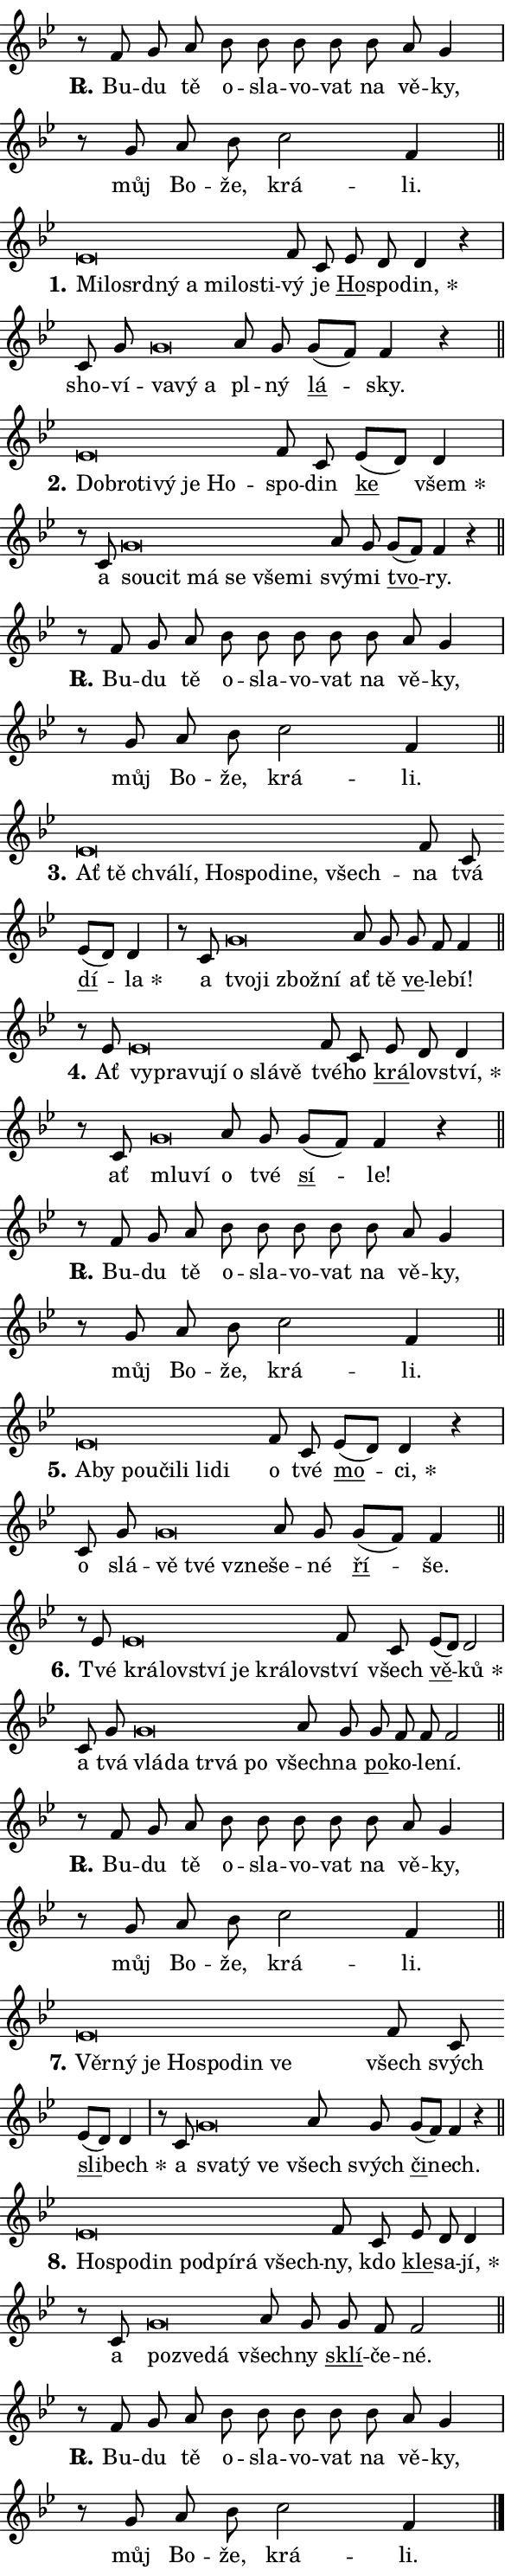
\version "2.24.0"
\header { tagline = "" }
\paper {
  indent = 0\cm
  top-margin = 0\cm
  right-margin = 0.13\cm % to fit lyric hyphens
  bottom-margin = 0\cm
  left-margin = 0\cm
  paper-width = 10\cm
  page-breaking = #ly:one-page-breaking
  system-system-spacing.basic-distance = #11
  score-system-spacing.basic-distance = #11
  ragged-last = ##f
}


%% Author: Thomas Morley
%% https://lists.gnu.org/archive/html/lilypond-user/2020-05/msg00002.html
#(define (line-position grob)
"Returns position of @var[grob} in current system:
   @code{'start}, if at first time-step
   @code{'end}, if at last time-step
   @code{'middle} otherwise
"
  (let* ((col (ly:item-get-column grob))
         (ln (ly:grob-object col 'left-neighbor))
         (rn (ly:grob-object col 'right-neighbor))
         (col-to-check-left (if (ly:grob? ln) ln col))
         (col-to-check-right (if (ly:grob? rn) rn col))
         (break-dir-left
           (and
             (ly:grob-property col-to-check-left 'non-musical #f)
             (ly:item-break-dir col-to-check-left)))
         (break-dir-right
           (and
             (ly:grob-property col-to-check-right 'non-musical #f)
             (ly:item-break-dir col-to-check-right))))
        (cond ((eqv? 1 break-dir-left) 'start)
              ((eqv? -1 break-dir-right) 'end)
              (else 'middle))))

#(define (tranparent-at-line-position vctor)
  (lambda (grob)
  "Relying on @code{line-position} select the relevant enry from @var{vctor}.
Used to determine transparency,"
    (case (line-position grob)
      ((end) (not (vector-ref vctor 0)))
      ((middle) (not (vector-ref vctor 1)))
      ((start) (not (vector-ref vctor 2))))))

noteHeadBreakVisibility =
#(define-music-function (break-visibility)(vector?)
"Makes @code{NoteHead}s transparent relying on @var{break-visibility}"
#{
  \override NoteHead.transparent =
    #(tranparent-at-line-position break-visibility)
#})

#(define delete-ledgers-for-transparent-note-heads
  (lambda (grob)
    "Reads whether a @code{NoteHead} is transparent.
If so this @code{NoteHead} is removed from @code{'note-heads} from
@var{grob}, which is supposed to be @code{LedgerLineSpanner}.
As a result ledgers are not printed for this @code{NoteHead}"
    (let* ((nhds-array (ly:grob-object grob 'note-heads))
           (nhds-list
             (if (ly:grob-array? nhds-array)
                 (ly:grob-array->list nhds-array)
                 '()))
           ;; Relies on the transparent-property being done before
           ;; Staff.LedgerLineSpanner.after-line-breaking is executed.
           ;; This is fragile ...
           (to-keep
             (remove
               (lambda (nhd)
                 (ly:grob-property nhd 'transparent #f))
               nhds-list)))
      ;; TODO find a better method to iterate over grob-arrays, similiar
      ;; to filter/remove etc for lists
      ;; For now rebuilt from scratch
      (set! (ly:grob-object grob 'note-heads)  '())
      (for-each
        (lambda (nhd)
          (ly:pointer-group-interface::add-grob grob 'note-heads nhd))
        to-keep))))

squashNotes = {
  \override NoteHead.X-extent = #'(-0.2 . 0.2)
  \override NoteHead.Y-extent = #'(-0.75 . 0)
  \override NoteHead.stencil =
    #(lambda (grob)
       (let ((pos (ly:grob-property grob 'staff-position)))
         (begin
           (if (< pos -7) (display "ERROR: Lower brevis then expected\n") (display ""))
           (if (<= pos -6) ly:text-interface::print ly:note-head::print))))
}
unSquashNotes = {
  \revert NoteHead.X-extent
  \revert NoteHead.Y-extent
  \revert NoteHead.stencil
}

hideNotes = \noteHeadBreakVisibility #begin-of-line-visible
unHideNotes = \noteHeadBreakVisibility #all-visible

% work-around for resetting accidentals
% https://lilypond.org/doc/v2.23/Documentation/notation/displaying-rhythms#unmetered-music
cadenzaMeasure = {
  \cadenzaOff
  \partial 1024 s1024
  \cadenzaOn
}

#(define-markup-command (accent layout props text) (markup?)
  "Underline accented syllable"
  (interpret-markup layout props
    #{\markup \override #'(offset . 4.3) \underline { #text }#}))

responsum = \markup \concat {
  "R" \hspace #-1.05 \path #0.1 #'((moveto 0 0.07) (lineto 0.9 0.8)) \hspace #0.05 "."
}

spaceSize = #0.6828661417322834 % exact space size for TeX Gyre Schola

\layout {
  \context {
    \Staff
    \remove "Time_signature_engraver"
    \override LedgerLineSpanner.after-line-breaking = #delete-ledgers-for-transparent-note-heads
  }
  \context {
    \Lyrics {
      \override LyricSpace.minimum-distance = \spaceSize
      \override LyricText.font-name = #"TeX Gyre Schola"
      \override LyricText.font-size = 1
      \override StanzaNumber.font-name = #"TeX Gyre Schola Bold"
      \override StanzaNumber.font-size = 1
    }
  }
  \context {
    \Score 
    \override NoteHead.text =
      #(lambda (grob) 
        (let ((pos (ly:grob-property grob 'staff-position)))
          #{\markup {
            \combine
              \halign #-0.55 \raise #(if (= pos -6) 0 0.5) \override #'(thickness . 2) \draw-line #'(3.2 . 0)
              \musicglyph "noteheads.sM1"
          }#}))
  }
}

% magnetic-lyrics.ily
%
%   written by
%     Jean Abou Samra <jean@abou-samra.fr>
%     Werner Lemberg <wl@gnu.org>
%
%   adapted by
%     Jiri Hon <jiri.hon@gmail.com>
%
% Version 2022-Apr-15

% https://www.mail-archive.com/lilypond-user@gnu.org/msg149350.html

#(define (Left_hyphen_pointer_engraver context)
   "Collect syllable-hyphen-syllable occurrences in lyrics and store
them in properties.  This engraver only looks to the left.  For
example, if the lyrics input is @code{foo -- bar}, it does the
following.

@itemize @bullet
@item
Set the @code{text} property of the @code{LyricHyphen} grob between
@q{foo} and @q{bar} to @code{foo}.

@item
Set the @code{left-hyphen} property of the @code{LyricText} grob with
text @q{foo} to the @code{LyricHyphen} grob between @q{foo} and
@q{bar}.
@end itemize

Use this auxiliary engraver in combination with the
@code{lyric-@/text::@/apply-@/magnetic-@/offset!} hook."
   (let ((hyphen #f)
         (text #f))
     (make-engraver
      (acknowledgers
       ((lyric-syllable-interface engraver grob source-engraver)
        (set! text grob)))
      (end-acknowledgers
       ((lyric-hyphen-interface engraver grob source-engraver)
        ;(when (not (grob::has-interface grob 'lyric-space-interface))
          (set! hyphen grob)));)
      ((stop-translation-timestep engraver)
       (when (and text hyphen)
         (ly:grob-set-object! text 'left-hyphen hyphen))
       (set! text #f)
       (set! hyphen #f)))))

#(define (lyric-text::apply-magnetic-offset! grob)
   "If the space between two syllables is less than the value in
property @code{LyricText@/.details@/.squash-threshold}, move the right
syllable to the left so that it gets concatenated with the left
syllable.

Use this function as a hook for
@code{LyricText@/.after-@/line-@/breaking} if the
@code{Left_@/hyphen_@/pointer_@/engraver} is active."
   (let ((hyphen (ly:grob-object grob 'left-hyphen #f)))
     (when hyphen
       (let ((left-text (ly:spanner-bound hyphen LEFT)))
         (when (grob::has-interface left-text 'lyric-syllable-interface)
           (let* ((common (ly:grob-common-refpoint grob left-text X))
                  (this-x-ext (ly:grob-extent grob common X))
                  (left-x-ext
                   (begin
                     ;; Trigger magnetism for left-text.
                     (ly:grob-property left-text 'after-line-breaking)
                     (ly:grob-extent left-text common X)))
                  ;; `delta` is the gap width between two syllables.
                  (delta (- (interval-start this-x-ext)
                            (interval-end left-x-ext)))
                  (details (ly:grob-property grob 'details))
                  (threshold (assoc-get 'squash-threshold details 0.2)))
             (when (< delta threshold)
               (let* (;; We have to manipulate the input text so that
                      ;; ligatures crossing syllable boundaries are not
                      ;; disabled.  For languages based on the Latin
                      ;; script this is essentially a beautification.
                      ;; However, for non-Western scripts it can be a
                      ;; necessity.
                      (lt (ly:grob-property left-text 'text))
                      (rt (ly:grob-property grob 'text))
                      (is-space (grob::has-interface hyphen 'lyric-space-interface))
                      (space (if is-space " " ""))
                      (extra-delta (if is-space spaceSize 0))
                      ;; Append new syllable.
                      (ltrt-space (if (and (string? lt) (string? rt))
                                (string-append lt space rt)
                                (make-concat-markup (list lt space rt))))
                      ;; Right-align `ltrt` to the right side.
                      (ltrt-space-markup (grob-interpret-markup
                               grob
                               (make-translate-markup
                                (cons (interval-length this-x-ext) 0)
                                (make-right-align-markup ltrt-space)))))
                 (begin
                   ;; Don't print `left-text`.
                   (ly:grob-set-property! left-text 'stencil #f)
                   ;; Set text and stencil (which holds all collected
                   ;; syllables so far) and shift it to the left.
                   (ly:grob-set-property! grob 'text ltrt-space)
                   (ly:grob-set-property! grob 'stencil ltrt-space-markup)
                   (ly:grob-translate-axis! grob (- (- delta extra-delta)) X))))))))))


#(define (lyric-hyphen::displace-bounds-first grob)
   ;; Make very sure this callback isn't triggered too early.
   (let ((left (ly:spanner-bound grob LEFT))
         (right (ly:spanner-bound grob RIGHT)))
     (ly:grob-property left 'after-line-breaking)
     (ly:grob-property right 'after-line-breaking)
     (ly:lyric-hyphen::print grob)))

squashThreshold = #0.4

\layout {
  \context {
    \Lyrics
    \consists #Left_hyphen_pointer_engraver
    \override LyricText.after-line-breaking =
      #lyric-text::apply-magnetic-offset!
    \override LyricHyphen.stencil = #lyric-hyphen::displace-bounds-first
    \override LyricText.details.squash-threshold = \squashThreshold
    \override LyricHyphen.minimum-distance = 0
    \override LyricHyphen.minimum-length = \squashThreshold
  }
}

squashText = \override LyricText.details.squash-threshold = 9999
unSquashText = \override LyricText.details.squash-threshold = \squashThreshold

leftText = \override LyricText.self-alignment-X = #LEFT
unLeftText = \revert LyricText.self-alignment-X

starOffset = #(lambda (grob) 
                (let ((x_offset (ly:self-alignment-interface::aligned-on-x-parent grob)))
                  (if (= x_offset 0) 0 (+ x_offset 1.2))))

star = #(define-music-function (syllable)(string?)
"Append star separator at the end of a syllable"
#{
  \once \override LyricText.X-offset = #starOffset
  \lyricmode { \markup {
    #syllable
    \override #'((font-name . "TeX Gyre Schola Bold")) \hspace #0.2 \lower #0.65 \larger "*"
  } }
#})

starAccent = #(define-music-function (syllable)(string?)
"Append star separator at the end of a syllable and make accent"
#{
  \once \override LyricText.X-offset = #starOffset
  \lyricmode { \markup {
    \accent #syllable
    \override #'((font-name . "TeX Gyre Schola Bold")) \hspace #0.2 \lower #0.65 \larger "*"
  } }
#})

breath = #(define-music-function (syllable)(string?)
"Append breathing indicator at the end of a syllable"
#{
  \lyricmode { \markup { #syllable "+" } }
#})

optionalBreath = #(define-music-function (syllable)(string?)
"Append optional breathing indicator at the end of a syllable"
#{
  \lyricmode { \markup { #syllable "(+)" } }
#})


\score {
    <<
        \new Voice = "melody" { \cadenzaOn \key bes \major \relative { r8 f' g a bes bes bes bes \bar "" bes a g4 \cadenzaMeasure \bar "|" r8 g a bes \bar "" c2 f,4 \cadenzaMeasure \bar "||" \break } }
        \new Lyrics \lyricsto "melody" { \lyricmode { \set stanza = \responsum
Bu -- du tě o -- sla -- vo -- vat na vě -- ky, můj Bo -- že, krá -- li. } }
    >>
    \layout {}
}

\score {
    <<
        \new Voice = "melody" { \cadenzaOn \key bes \major \relative { \squashNotes es'\breve*1/16 \hideNotes \breve*1/16 \bar "" \breve*1/16 \bar "" \breve*1/16 \bar "" \breve*1/16 \bar "" \breve*1/16 \bar "" \breve*1/16 \breve*1/16 \bar "" \unHideNotes \unSquashNotes f8 c \bar "" es d d4 r \cadenzaMeasure \bar "|" c8 g' \bar "" \squashNotes g\breve*1/16 \hideNotes \breve*1/16 \breve*1/16 \bar "" \unHideNotes \unSquashNotes a8 g \bar "" g[( f)] f4 r \cadenzaMeasure \bar "||" \break } }
        \new Lyrics \lyricsto "melody" { \lyricmode { \set stanza = "1."
\leftText Mi -- \squashText lo -- srd -- ný a mi -- lo -- sti -- \unLeftText \unSquashText vý je \markup \accent Ho -- spo -- \star din, sho -- ví -- \leftText va -- \squashText vý a \unLeftText \unSquashText pl -- ný \markup \accent lá -- sky. } }
    >>
    \layout {}
}

\score {
    <<
        \new Voice = "melody" { \cadenzaOn \key bes \major \relative { \squashNotes es'\breve*1/16 \hideNotes \breve*1/16 \bar "" \breve*1/16 \bar "" \breve*1/16 \bar "" \breve*1/16 \breve*1/16 \bar "" \unHideNotes \unSquashNotes f8 c \bar "" es[( d)] d4 \cadenzaMeasure \bar "|" r8 c8 \squashNotes g'\breve*1/16 \hideNotes \breve*1/16 \bar "" \breve*1/16 \bar "" \breve*1/16 \bar "" \breve*1/16 \breve*1/16 \bar "" \unHideNotes \unSquashNotes a8 g \bar "" g[( f)] f4 r \cadenzaMeasure \bar "||" \break } }
        \new Lyrics \lyricsto "melody" { \lyricmode { \set stanza = "2."
\leftText Dob -- \squashText ro -- ti -- vý je Ho -- \unLeftText \unSquashText spo -- din \markup \accent ke \star všem a \leftText sou -- \squashText cit má se vše -- mi \unLeftText \unSquashText svý -- mi \markup \accent tvo -- ry. } }
    >>
    \layout {}
}

\score {
    <<
        \new Voice = "melody" { \cadenzaOn \key bes \major \relative { r8 f' g a bes bes bes bes \bar "" bes a g4 \cadenzaMeasure \bar "|" r8 g a bes \bar "" c2 f,4 \cadenzaMeasure \bar "||" \break } }
        \new Lyrics \lyricsto "melody" { \lyricmode { \set stanza = \responsum
Bu -- du tě o -- sla -- vo -- vat na vě -- ky, můj Bo -- že, krá -- li. } }
    >>
    \layout {}
}

\score {
    <<
        \new Voice = "melody" { \cadenzaOn \key bes \major \relative { \squashNotes es'\breve*1/16 \hideNotes \breve*1/16 \bar "" \breve*1/16 \bar "" \breve*1/16 \bar "" \breve*1/16 \bar "" \breve*1/16 \bar "" \breve*1/16 \bar "" \breve*1/16 \breve*1/16 \bar "" \unHideNotes \unSquashNotes f8 c \bar "" es[( d)] d4 \cadenzaMeasure \bar "|" r8 c8 \squashNotes g'\breve*1/16 \hideNotes \breve*1/16 \bar "" \breve*1/16 \breve*1/16 \bar "" \unHideNotes \unSquashNotes a8 g \bar "" g f f4 \cadenzaMeasure \bar "||" \break } }
        \new Lyrics \lyricsto "melody" { \lyricmode { \set stanza = "3."
\leftText Ať \squashText tě chvá -- lí, Ho -- spo -- di -- ne, všech -- \unLeftText \unSquashText na tvá \markup \accent dí -- \star la a \leftText tvo -- \squashText ji zbož -- ní \unLeftText \unSquashText ať tě \markup \accent ve -- le -- bí! } }
    >>
    \layout {}
}

\score {
    <<
        \new Voice = "melody" { \cadenzaOn \key bes \major \relative { r8 es'8 \squashNotes es\breve*1/16 \hideNotes \breve*1/16 \bar "" \breve*1/16 \bar "" \breve*1/16 \bar "" \breve*1/16 \bar "" \breve*1/16 \breve*1/16 \bar "" \unHideNotes \unSquashNotes f8 c \bar "" es d d4 \cadenzaMeasure \bar "|" r8 c8 \squashNotes g'\breve*1/16 \hideNotes \breve*1/16 \bar "" \unHideNotes \unSquashNotes a8 g \bar "" g[( f)] f4 r \cadenzaMeasure \bar "||" \break } }
        \new Lyrics \lyricsto "melody" { \lyricmode { \set stanza = "4."
Ať \leftText vy -- \squashText pra -- vu -- jí o slá -- vě \unLeftText \unSquashText tvé -- ho \markup \accent krá -- lov -- \star ství, ať \leftText mlu -- \squashText ví \unLeftText \unSquashText o tvé \markup \accent sí -- le! } }
    >>
    \layout {}
}

\score {
    <<
        \new Voice = "melody" { \cadenzaOn \key bes \major \relative { r8 f' g a bes bes bes bes \bar "" bes a g4 \cadenzaMeasure \bar "|" r8 g a bes \bar "" c2 f,4 \cadenzaMeasure \bar "||" \break } }
        \new Lyrics \lyricsto "melody" { \lyricmode { \set stanza = \responsum
Bu -- du tě o -- sla -- vo -- vat na vě -- ky, můj Bo -- že, krá -- li. } }
    >>
    \layout {}
}

\score {
    <<
        \new Voice = "melody" { \cadenzaOn \key bes \major \relative { \squashNotes es'\breve*1/16 \hideNotes \breve*1/16 \bar "" \breve*1/16 \bar "" \breve*1/16 \bar "" \breve*1/16 \bar "" \breve*1/16 \bar "" \breve*1/16 \breve*1/16 \bar "" \unHideNotes \unSquashNotes f8 c \bar "" es[( d)] d4 r \cadenzaMeasure \bar "|" c8 g' \bar "" \squashNotes g\breve*1/16 \hideNotes \breve*1/16 \breve*1/16 \bar "" \unHideNotes \unSquashNotes a8 g \bar "" g[( f)] f4 \cadenzaMeasure \bar "||" \break } }
        \new Lyrics \lyricsto "melody" { \lyricmode { \set stanza = "5."
\leftText A -- \squashText by po -- u -- či -- li li -- di \unLeftText \unSquashText o tvé \markup \accent mo -- \star ci, o slá -- \leftText vě \squashText tvé vzne -- \unLeftText \unSquashText še -- né \markup \accent ří -- še. } }
    >>
    \layout {}
}

\score {
    <<
        \new Voice = "melody" { \cadenzaOn \key bes \major \relative { r8 es'8 \squashNotes es\breve*1/16 \hideNotes \breve*1/16 \bar "" \breve*1/16 \bar "" \breve*1/16 \bar "" \breve*1/16 \breve*1/16 \bar "" \unHideNotes \unSquashNotes f8 c \bar "" es[( d)] d2 \cadenzaMeasure \bar "|" c8 g' \bar "" \squashNotes g\breve*1/16 \hideNotes \breve*1/16 \bar "" \breve*1/16 \bar "" \breve*1/16 \breve*1/16 \bar "" \unHideNotes \unSquashNotes a8 g \bar "" g f f f2 \cadenzaMeasure \bar "||" \break } }
        \new Lyrics \lyricsto "melody" { \lyricmode { \set stanza = "6."
Tvé \leftText krá -- \squashText lov -- ství je krá -- lov -- \unLeftText \unSquashText ství všech \markup \accent vě -- \star ků a tvá \leftText vlá -- \squashText da tr -- vá po \unLeftText \unSquashText všech -- na \markup \accent po -- ko -- le -- ní. } }
    >>
    \layout {}
}

\score {
    <<
        \new Voice = "melody" { \cadenzaOn \key bes \major \relative { r8 f' g a bes bes bes bes \bar "" bes a g4 \cadenzaMeasure \bar "|" r8 g a bes \bar "" c2 f,4 \cadenzaMeasure \bar "||" \break } }
        \new Lyrics \lyricsto "melody" { \lyricmode { \set stanza = \responsum
Bu -- du tě o -- sla -- vo -- vat na vě -- ky, můj Bo -- že, krá -- li. } }
    >>
    \layout {}
}

\score {
    <<
        \new Voice = "melody" { \cadenzaOn \key bes \major \relative { \squashNotes es'\breve*1/16 \hideNotes \breve*1/16 \bar "" \breve*1/16 \bar "" \breve*1/16 \bar "" \breve*1/16 \bar "" \breve*1/16 \breve*1/16 \bar "" \unHideNotes \unSquashNotes f8 c \bar "" es[( d)] d4 \cadenzaMeasure \bar "|" r8 c8 \squashNotes g'\breve*1/16 \hideNotes \breve*1/16 \breve*1/16 \bar "" \unHideNotes \unSquashNotes a8 g \bar "" g[( f)] f4 r \cadenzaMeasure \bar "||" \break } }
        \new Lyrics \lyricsto "melody" { \lyricmode { \set stanza = "7."
\leftText Věr -- \squashText ný je Ho -- spo -- din ve \unLeftText \unSquashText všech svých \markup \accent sli -- \star bech a \leftText sva -- \squashText tý ve \unLeftText \unSquashText všech svých \markup \accent či -- nech. } }
    >>
    \layout {}
}

\score {
    <<
        \new Voice = "melody" { \cadenzaOn \key bes \major \relative { \squashNotes es'\breve*1/16 \hideNotes \breve*1/16 \bar "" \breve*1/16 \bar "" \breve*1/16 \bar "" \breve*1/16 \bar "" \breve*1/16 \breve*1/16 \bar "" \unHideNotes \unSquashNotes f8 c \bar "" es d d4 \cadenzaMeasure \bar "|" r8 c8 \squashNotes g'\breve*1/16 \hideNotes \breve*1/16 \breve*1/16 \bar "" \unHideNotes \unSquashNotes a8 g \bar "" g f f2 \cadenzaMeasure \bar "||" \break } }
        \new Lyrics \lyricsto "melody" { \lyricmode { \set stanza = "8."
\leftText Ho -- \squashText spo -- din pod -- pí -- rá všech -- \unLeftText \unSquashText ny, kdo \markup \accent kle -- sa -- \star jí, a \leftText po -- \squashText zve -- dá \unLeftText \unSquashText všech -- ny \markup \accent sklí -- če -- né. } }
    >>
    \layout {}
}

\score {
    <<
        \new Voice = "melody" { \cadenzaOn \key bes \major \relative { r8 f' g a bes bes bes bes \bar "" bes a g4 \cadenzaMeasure \bar "|" r8 g a bes \bar "" c2 f,4 \cadenzaMeasure \bar "||" \break } \bar "|." }
        \new Lyrics \lyricsto "melody" { \lyricmode { \set stanza = \responsum
Bu -- du tě o -- sla -- vo -- vat na vě -- ky, můj Bo -- že, krá -- li. } }
    >>
    \layout {}
}
